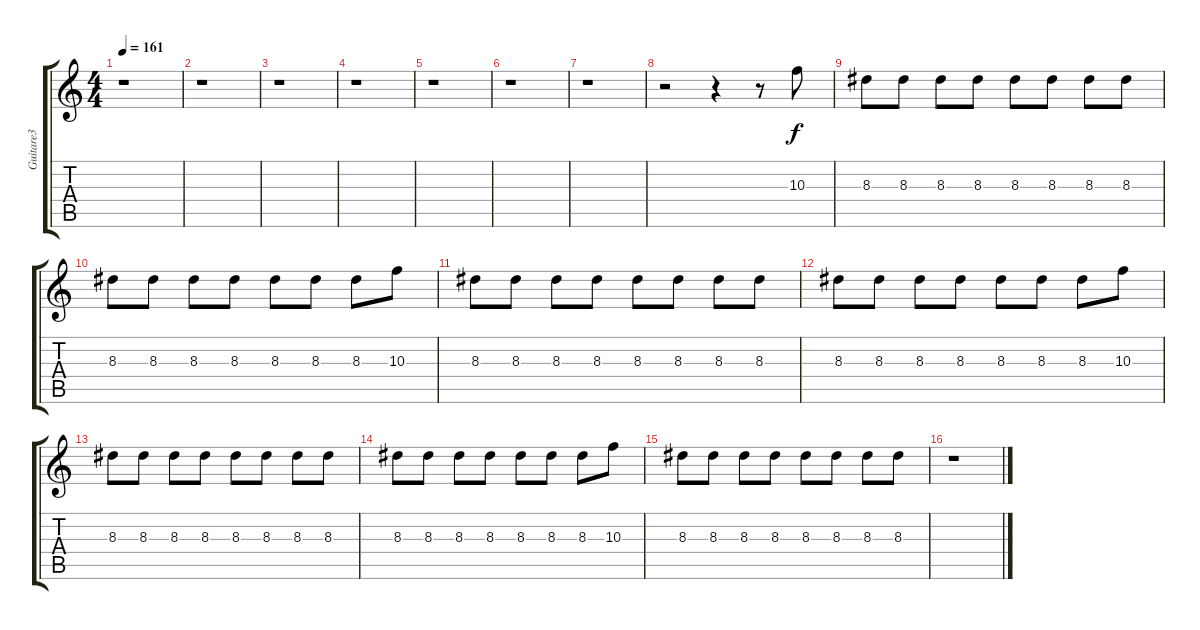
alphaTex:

\track ("Guitare3" "Guitare3") {instrument overdrivenguitar}
\staff {score tabs}
\tuning (E4 B3 G3 D3 A2 E2) {hide}
\ts (4 4)
\tempo 161
\clef g2
\ks c
r.1{dy f} |
r.1 |
r.1 |
r.1 |
r.1 |
r.1 |
r.1 |
r.2 r.4 r.8 10.3.8 |
8.3.8 8.3.8 8.3.8 8.3.8 8.3.8 8.3.8 8.3.8 8.3.8 |
8.3.8 8.3.8 8.3.8 8.3.8 8.3.8 8.3.8 8.3.8 10.3.8 |
8.3.8 8.3.8 8.3.8 8.3.8 8.3.8 8.3.8 8.3.8 8.3.8 |
8.3.8 8.3.8 8.3.8 8.3.8 8.3.8 8.3.8 8.3.8 10.3.8 |
8.3.8 8.3.8 8.3.8 8.3.8 8.3.8 8.3.8 8.3.8 8.3.8 |
8.3.8 8.3.8 8.3.8 8.3.8 8.3.8 8.3.8 8.3.8 10.3.8 |
8.3.8 8.3.8 8.3.8 8.3.8 8.3.8 8.3.8 8.3.8 8.3.8 |
r.1
